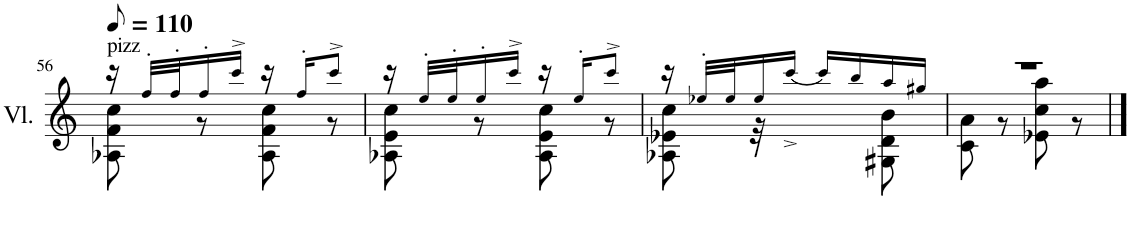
**kern
*part1
*staff1
*I"Violine
*I'Vl.
!!LO:PB:g=z
*clefG2
*k[]
*M4/8
*MM55
=56
*^
!LO:TX:a:t=pizz	!
16r	8A-X\ 8f\ 8cc\
32ff'/LLL	.
32ff'/J	.
16ff'/	8r
16ccc^/JJ	.
16r	8A-\ 8f\ 8cc\
16ff'/KL	.
8ccc^/J	8r
=57	=57
16r	8A-X\ 8e\ 8cc\
32ee'/LLL	.
32ee'/J	.
16ee'/	8r
16ccc^/JJ	.
16r	8A-\ 8e\ 8cc\
16ee'/KL	.
8ccc^/J	8r
=58	=58
16r	8A-X\ 8e-X\ 8cc\
32ee-X'/LLL	.
32ee-/J	.
16ee-/	32r
.	8..ryy
16ccc^/JJ	.
16ccc/LL	.
16bb/	.
16aa/	8G#X\ 8d\ 8b\
16gg#X/JJ	.
=59	=59
2r	8c\ 8a\
.	8r
.	8e-X\ 8cc\ 8aa\
.	8r
*v	*v
==
*-
